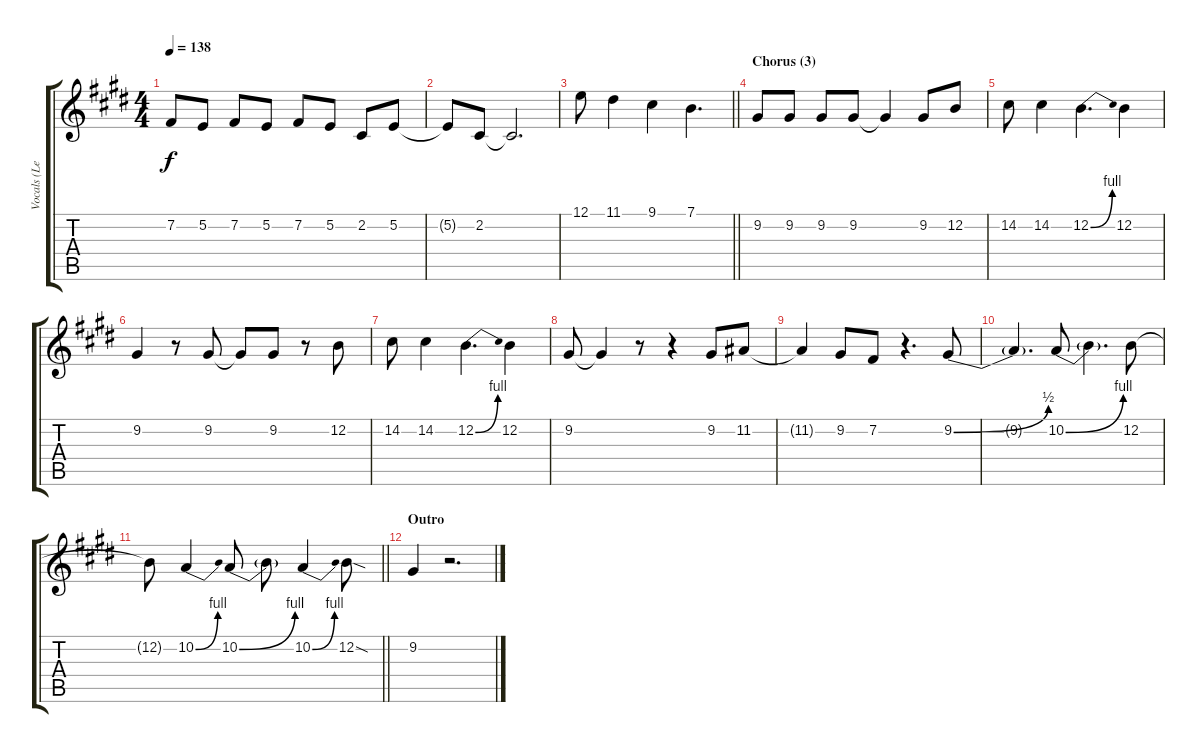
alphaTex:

\track ("Vocals (Lead)" "Vocals (Le") {instrument trumpet}
\staff {score tabs}
\tuning (E4 B3 G3 D3 A2 E2) {hide}
\ts (4 4)
\tempo 138
\clef g2
\ks e
7.2{t}.8{dy f} 5.2.8 7.2.8 5.2.8 7.2.8 5.2.8 2.2.8 5.2.8 |
5.2{t}.8 2.2.8 2.2{t}.2{d} |
\barLineRight lightlight
12.1.8 11.1.4 9.1.4 7.1.4{d} |
\section ("" "Chorus (3)")
9.2.8 9.2.8 9.2.8 9.2.8 9.2{t}.4 9.2.8 12.2.8 |
14.2.8 14.2.4 12.2{be (bend 0 0 60 4)}.4{d} 12.2.4 |
9.2.4 r.8 9.2.8 9.2{t}.8 9.2.8 r.8 12.2.8 |
14.2.8 14.2.4 12.2{be (bend 0 0 60 4)}.4{d} 12.2.4 |
9.2.8 9.2{t}.4 r.8 r.4 9.2.8 11.2.8 |
11.2{t}.4 9.2.8 7.2.8 r.4{d} 9.2{be (bend 0 0 60 2)}.8 |
9.2{t}.4{d} 10.2{be (bend 0 0 60 4)}.8 10.2{t}.4{d} 12.2.8 |
\barLineRight lightlight
12.2{t}.8 10.2{be (bend 0 0 60 4)}.4 10.2{be (bend 0 0 60 4)}.8 10.2{t}.8 10.2{be (bend 0 0 60 4)}.4 12.2{sod}.8 |
\section ("" "Outro")
9.2.4 r.2{d}
